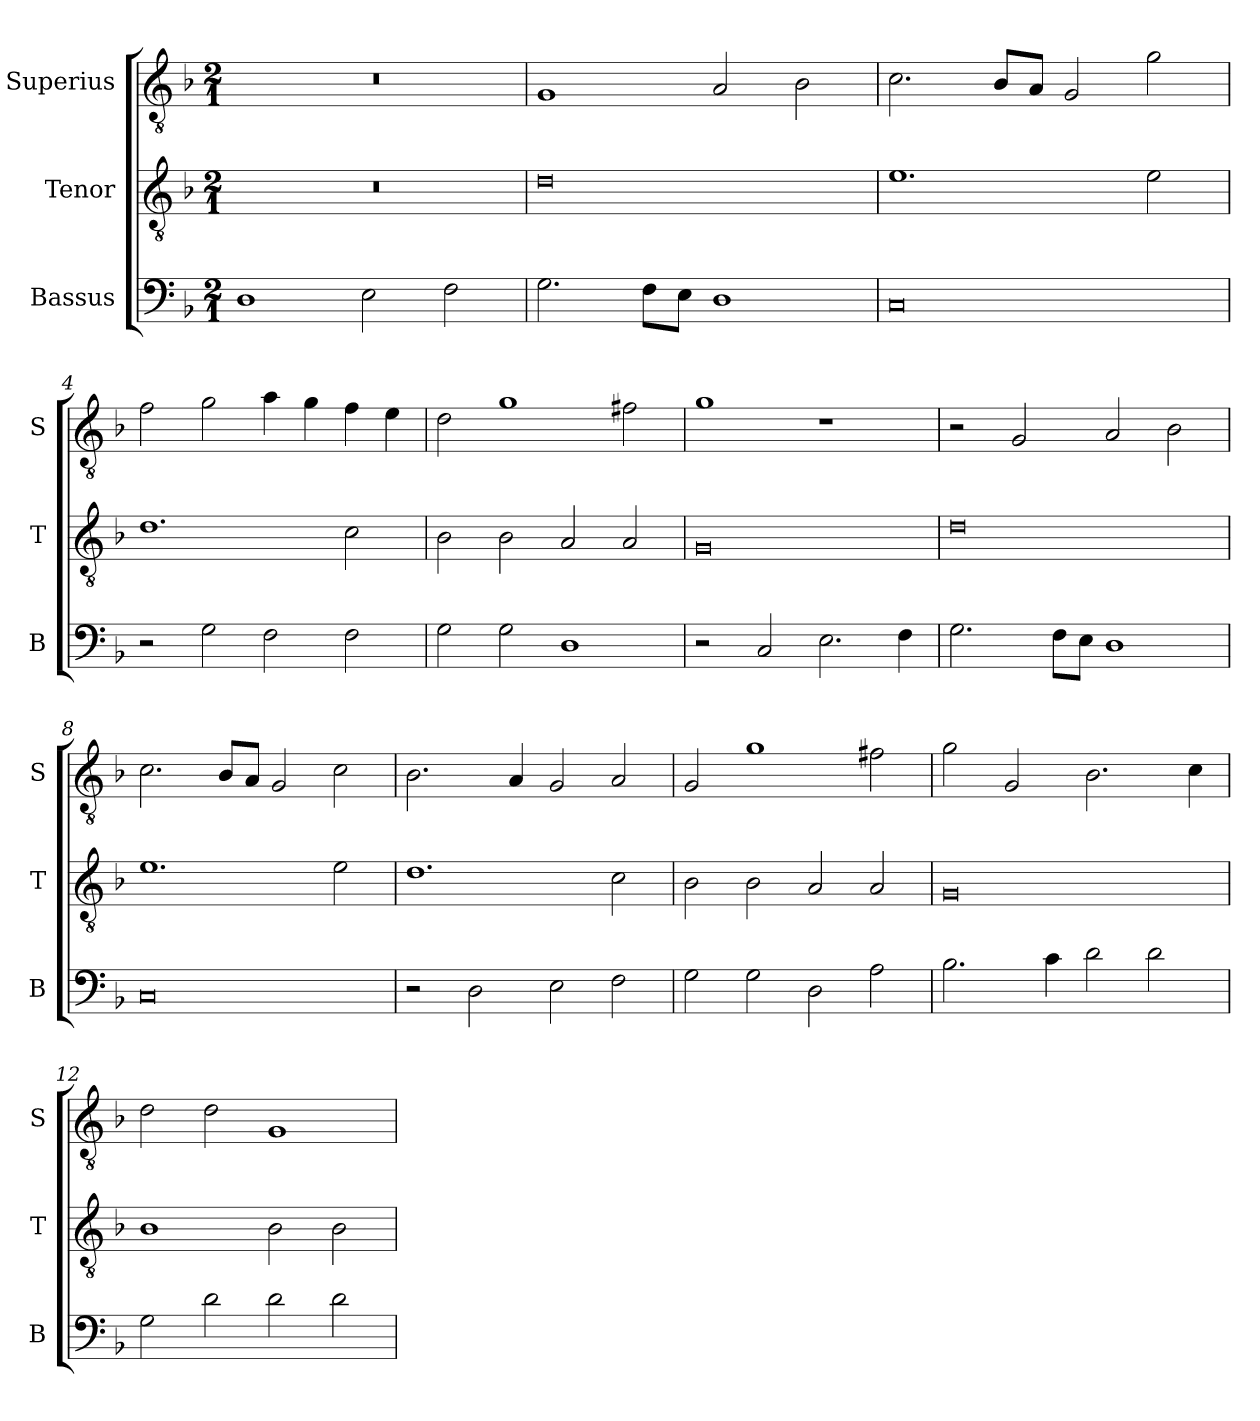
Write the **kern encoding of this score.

**kern	**kern	**kern
*part3	*part2	*part1
*staff3	*staff2	*staff1
*I"Bassus	*I"Tenor	*I"Superius
*I'B	*I'T	*I'S
*clefF4	*clefGv2	*clefGv2
*k[b-]	*k[b-]	*k[b-]
*F:	*F:	*F:
*M2/1	*M2/1	*M2/1
=1	=1	=1
1D	0r	0r
2E	.	.
2F	.	.
=2	=2	=2
2.G	0d	1G
8FL	.	.
8EJ	.	.
1D	.	2A
.	.	2B-
=3	=3	=3
0C	1.e	2.c
.	.	8B-L
.	.	8AJ
.	.	2G
.	2e	2g
=4	=4	=4
2r	1.d	2f
2G	.	2g
2F	.	4a
.	.	4g
2F	2c	4f
.	.	4e
=5	=5	=5
2G	2B-	2d
2G	2B-	1g
1D	2A	.
.	2A	2f#X
=6	=6	=6
2r	0G	1g
2C	.	.
2.E	.	1r
4F	.	.
=7	=7	=7
2.G	0d	2r
.	.	2G
8FL	.	.
8EJ	.	.
1D	.	2A
.	.	2B-
=8	=8	=8
0C	1.e	2.c
.	.	8B-L
.	.	8AJ
.	.	2G
.	2e	2c
=9	=9	=9
2r	1.d	2.B-
2D	.	.
.	.	4A
2E	.	2G
2F	2c	2A
=10	=10	=10
2G	2B-	2G
2G	2B-	1g
2D	2A	.
2A	2A	2f#X
=11	=11	=11
2.B-	0G	2g
.	.	2G
4c	.	.
2d	.	2.B-
2d	.	.
.	.	4c
=12	=12	=12
2G	1B-	2d
2d	.	2d
2d	2B-	1G
2d	2B-	.
=	=	=
*-	*-	*-
